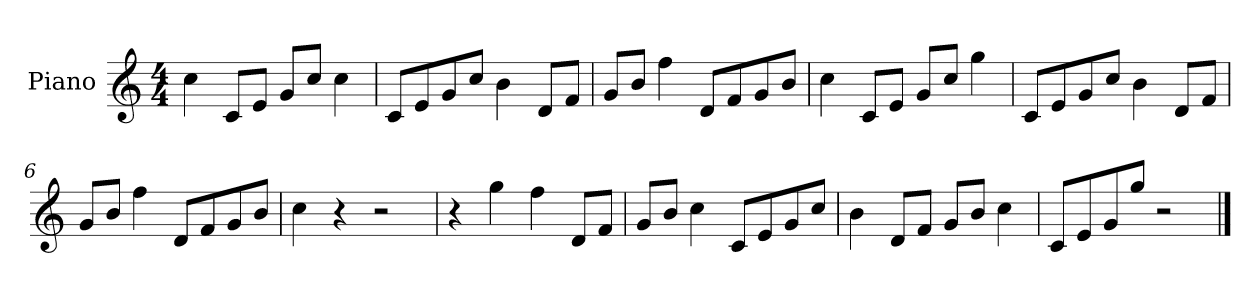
**kern
*part1
*staff1
*I"Piano
*I'P-no
*clefG2
*k[]
*M4/4
*MM90
=1
4cc\
8c/L
8e/J
8g/L
8cc/J
4cc\
=2
8c/L
8e/
8g/
8cc/J
4b\
8d/L
8f/J
=3
8g/L
8b/J
4ff\
8d/L
8f/
8g/
8b/J
=4
4cc\
8c/L
8e/J
8g/L
8cc/J
4gg\
=5
8c/L
8e/
8g/
8cc/J
4b\
8d/L
8f/J
=6
8g/L
8b/J
4ff\
8d/L
8f/
8g/
8b/J
!!LO:LB:g=z
=7
4cc\
4r
2r
=8
4r
4gg\
4ff\
8d/L
8f/J
=9
8g/L
8b/J
4cc\
8c/L
8e/
8g/
8cc/J
=10
4b\
8d/L
8f/J
8g/L
8b/J
4cc\
=11
8c/L
8e/
8g/
8gg/J
2r
==
*-
